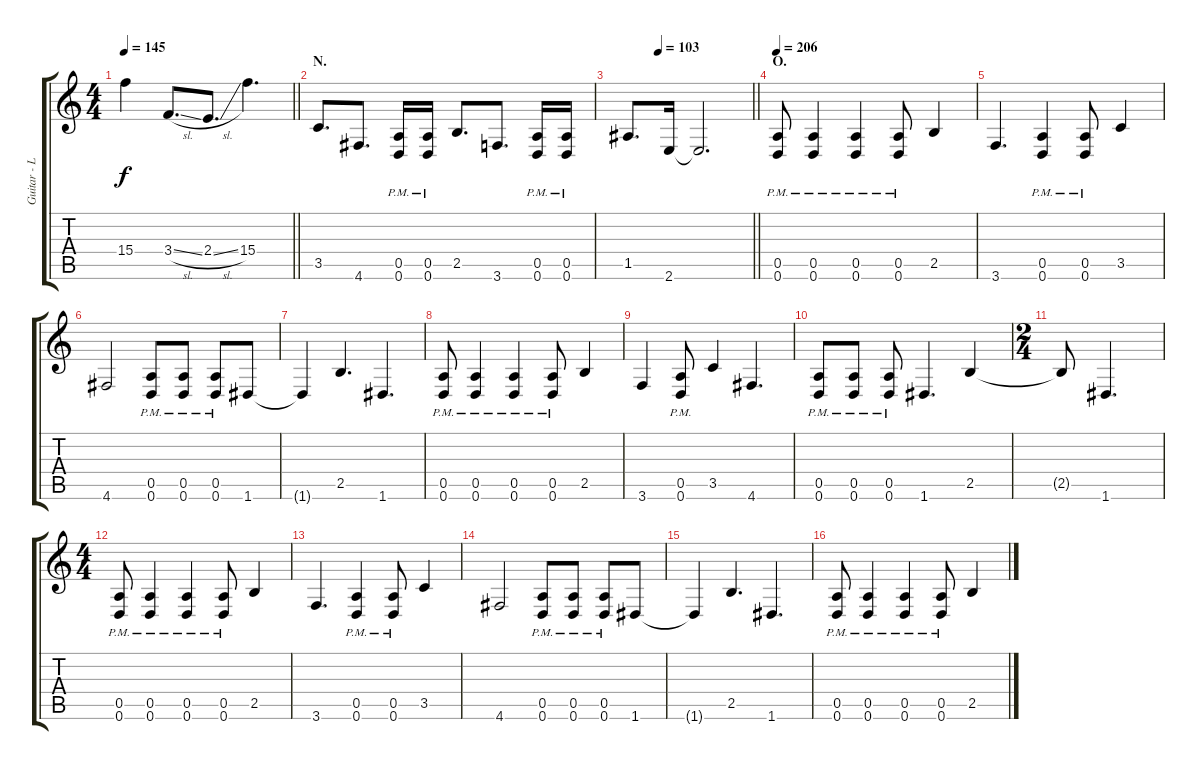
\track ("Guitar - Left" "Guitar - L") {instrument distortionguitar}
\staff {score tabs}
\tuning (E4 B3 G3 D3 A2 D2) {hide}
\ts (4 4)
\tempo 145
\clef g2
\barLineRight lightlight
\ks c
15.4.4{dy f} 3.4{sl}.8{d} 2.4{sl}.8{d} 15.4.4{d} |
\section ("" "N.")
3.5.8{d} 4.6.8{d} (0.5{pm} 0.6{pm}).16 (0.5{pm} 0.6{pm}).16 2.5.8{d} 3.6.8{d} (0.5{pm} 0.6{pm}).16 (0.5{pm} 0.6{pm}).16 |
\tempo (103 0.25)
\barLineRight lightlight
1.5.8{d} 2.6.16 2.6{t}.2{d} |
\section ("" "O.")
\tempo 206
(0.5{pm} 0.6{pm}).8 (0.5{pm} 0.6{pm}).4 (0.5{pm} 0.6{pm}).4 (0.5{pm} 0.6{pm}).8 2.5.4 |
3.6.4{d} (0.5{pm} 0.6{pm}).4 (0.5{pm} 0.6{pm}).8 3.5.4 |
4.6.2 (0.5{pm} 0.6{pm}).8 (0.5{pm} 0.6{pm}).8 (0.5{pm} 0.6{pm}).8 1.6.8 |
1.6{t}.4 2.5.4{d} 1.6.4{d} |
(0.5{pm} 0.6{pm}).8 (0.5{pm} 0.6{pm}).4 (0.5{pm} 0.6{pm}).4 (0.5{pm} 0.6{pm}).8 2.5.4 |
3.6.4 (0.5{pm} 0.6{pm}).8 3.5.4 4.6.4{d} |
(0.5{pm} 0.6{pm}).8 (0.5{pm} 0.6{pm}).8 (0.5{pm} 0.6{pm}).8 1.6.4{d} 2.5.4 |
\ts (2 4)
2.5{t}.8 1.6.4{d} |
\ts (4 4)
(0.5{pm} 0.6{pm}).8 (0.5{pm} 0.6{pm}).4 (0.5{pm} 0.6{pm}).4 (0.5{pm} 0.6{pm}).8 2.5.4 |
3.6.4{d} (0.5{pm} 0.6{pm}).4 (0.5{pm} 0.6{pm}).8 3.5.4 |
4.6.2 (0.5{pm} 0.6{pm}).8 (0.5{pm} 0.6{pm}).8 (0.5{pm} 0.6{pm}).8 1.6.8 |
1.6{t}.4 2.5.4{d} 1.6.4{d} |
(0.5{pm} 0.6{pm}).8 (0.5{pm} 0.6{pm}).4 (0.5{pm} 0.6{pm}).4 (0.5{pm} 0.6{pm}).8 2.5.4
